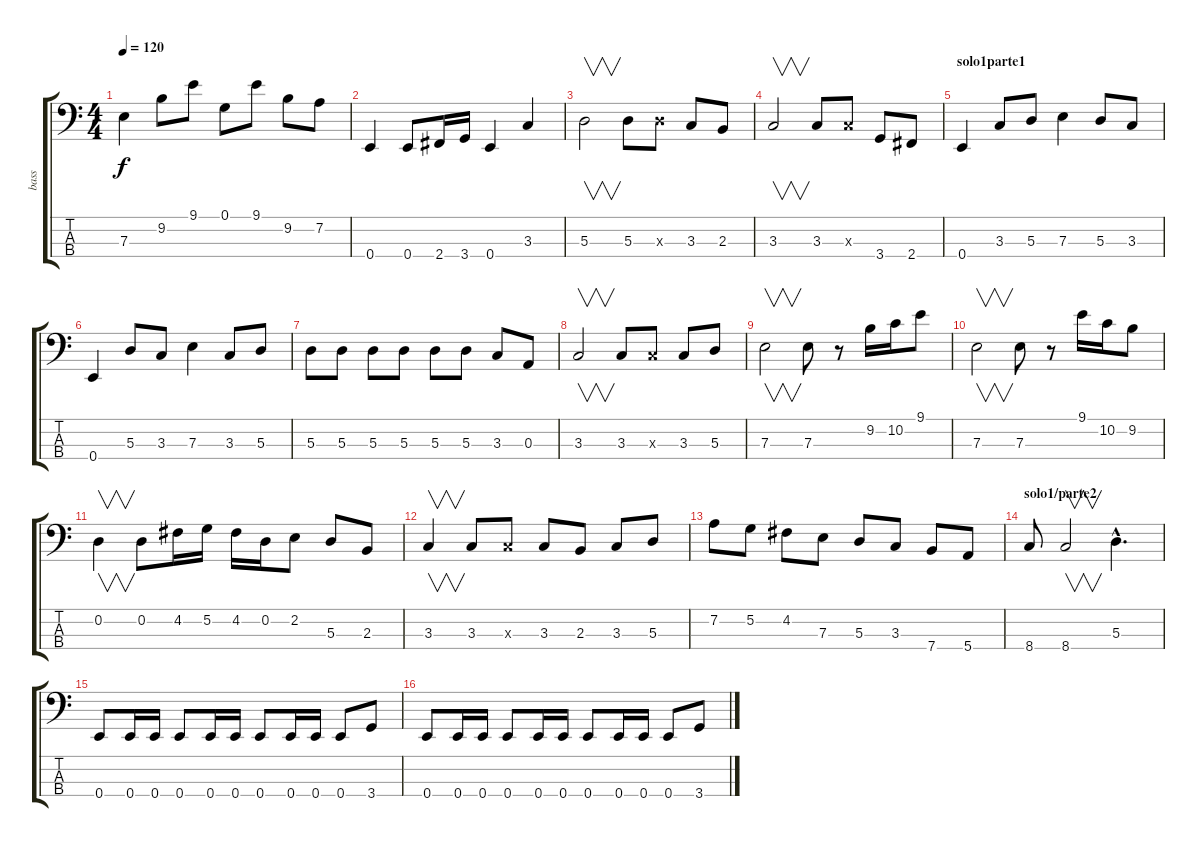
\track ("bass" "bass") {instrument electricbasspick}
\staff {score tabs}
\tuning (G2 D2 A1 E1) {hide}
\ts (4 4)
\tempo 120
\clef f4
\ks c
7.3.4{dy f} 9.2.8 9.1.8 0.1.8 9.1.8 9.2.8 7.2.8 |
0.4.4 0.4.8 2.4.16 3.4.16 0.4.4 3.3.4 |
5.3.2{v} 5.3.8 5.3{x}.8 3.3.8 2.3.8 |
3.3.2{v} 3.3.8 3.3{x}.8 3.4.8 2.4.8 |
\section ("" "solo1parte1")
0.4.4 3.3.8 5.3.8 7.3.4 5.3.8 3.3.8 |
0.4.4 5.3.8 3.3.8 7.3.4 3.3.8 5.3.8 |
5.3.8 5.3.8 5.3.8 5.3.8 5.3.8 5.3.8 3.3.8 0.3.8 |
3.3.2{v} 3.3.8 3.3{x}.8 3.3.8 5.3.8 |
7.3.2{v} 7.3.8 r.8 9.2.16 10.2.16 9.1.8 |
7.3.2{v} 7.3.8 r.8 9.1.16 10.2.16 9.2.8 |
0.2.4{v} 0.2.8 4.2.16 5.2.16 4.2.16 0.2.16 2.2.8 5.3.8 2.3.8 |
3.3.4{v} 3.3.8 3.3{x}.8 3.3.8 2.3.8 3.3.8 5.3.8 |
7.2.8 5.2.8 4.2.8 7.3.8 5.3.8 3.3.8 7.4.8 5.4.8 |
\section ("" "solo1/parte2")
8.4.8 8.4.2{v} 5.3{hac}.4{d} |
0.4.8 0.4.16 0.4.16 0.4.8 0.4.16 0.4.16 0.4.8 0.4.16 0.4.16 0.4.8 3.4.8 |
0.4.8 0.4.16 0.4.16 0.4.8 0.4.16 0.4.16 0.4.8 0.4.16 0.4.16 0.4.8 3.4.8
